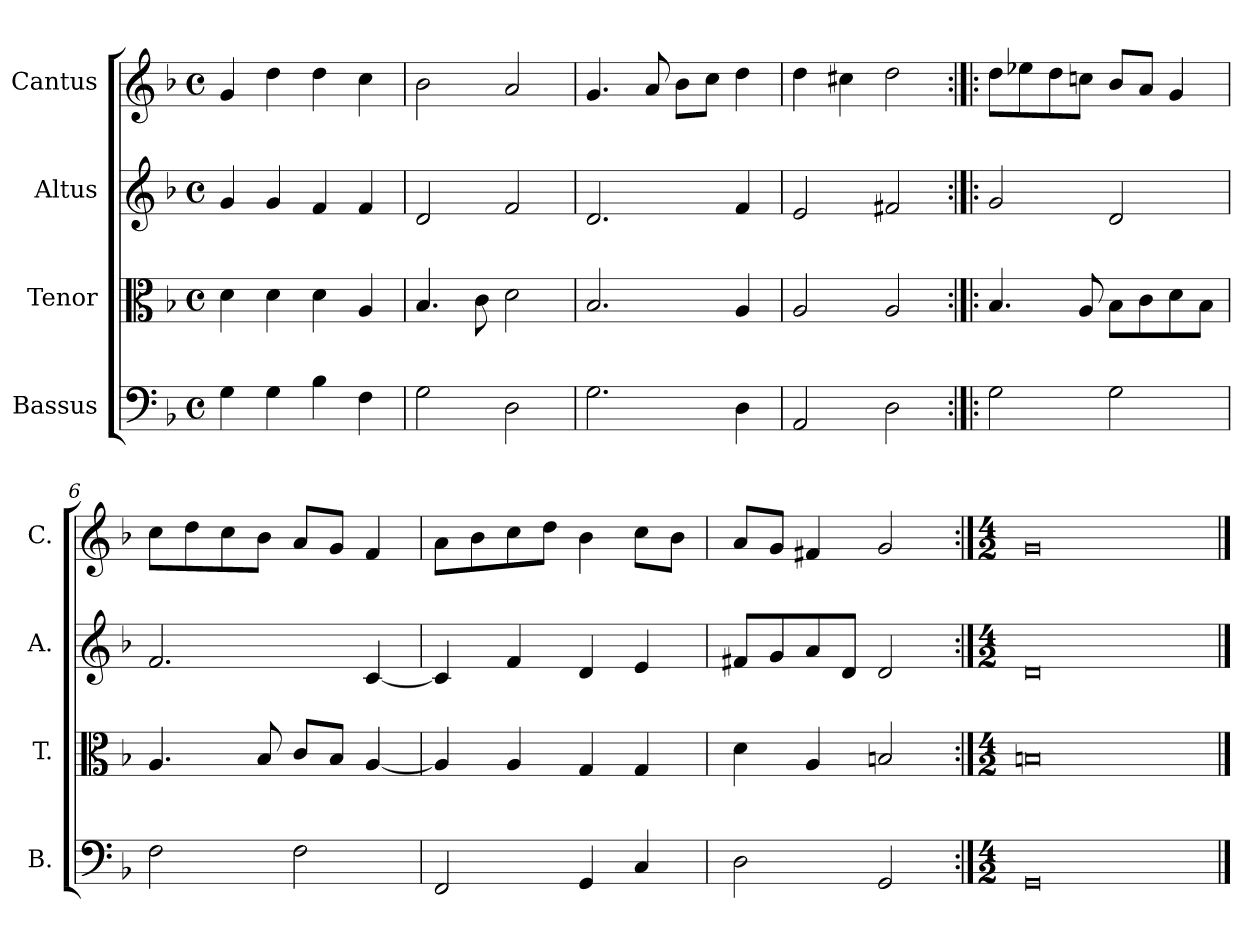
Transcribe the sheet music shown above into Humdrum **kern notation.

**kern	**kern	**kern	**kern
*part4	*part3	*part2	*part1
*staff4	*staff3	*staff2	*staff1
*I"Bassus	*I"Tenor	*I"Altus	*I"Cantus
*I'B.	*I'T.	*I'A.	*I'C.
*clefF4	*clefC3	*clefG2	*clefG2
*k[b-]	*k[b-]	*k[b-]	*k[b-]
*F:	*F:	*F:	*F:
*M4/4	*M4/4	*M4/4	*M4/4
*met(c)	*met(c)	*met(c)	*met(c)
=1	=1	=1	=1
4G\	4d\	4g/	4g/
4G\	4d\	4g/	4dd\
4B-\	4d\	4f/	4dd\
4F\	4A/	4f/	4cc\
=2	=2	=2	=2
2G\	4.B-/	2d/	2b-\
.	8c\	.	.
2D\	2d\	2f/	2a/
=3	=3	=3	=3
2.G\	2.B-/	2.d/	4.g/
.	.	.	8a/
.	.	.	8b-\L
.	.	.	8cc\J
4D\	4A/	4f/	4dd\
=4	=4	=4	=4
2AA/	2A/	2e/	4dd\
.	.	.	4cc#X\
2D\	2A/	2f#X/	2dd\
=5:|!|:	=5:|!|:	=5:|!|:	=5:|!|:
2G\	4.B-/	2g/	8dd\L
.	.	.	8ee-X\
.	.	.	8dd\
.	8A/	.	8ccn\J
2G\	8B-\L	2d/	8b-/L
.	8c\	.	8a/J
.	8d\	.	4g/
.	8B-\J	.	.
=6	=6	=6	=6
2F\	4.A/	2.f/	8cc\L
.	.	.	8dd\
.	.	.	8cc\
.	8B-/	.	8b-\J
2F\	8c/L	.	8a/L
.	8B-/J	.	8g/J
.	[4A/	[4c/	4f/
=7	=7	=7	=7
2FF/	4A/]	4c/]	8a\L
.	.	.	8b-\
.	4A/	4f/	8cc\
.	.	.	8dd\J
4GG/	4G/	4d/	4b-\
4C/	4G/	4e/	8cc\L
.	.	.	8b-\J
=8	=8	=8	=8
2D\	4d\	8f#X/L	8a/L
.	.	8g/	8g/J
.	4A/	8a/	4f#X/
.	.	8d/J	.
2GG/	2Bn/	2d/	2g/
=9:|!	=9:|!	=9:|!	=9:|!
*M4/2	*M4/2	*M4/2	*M4/2
0GG/	0Bn/	0d/	0g/
==	==	==	==
*-	*-	*-	*-
